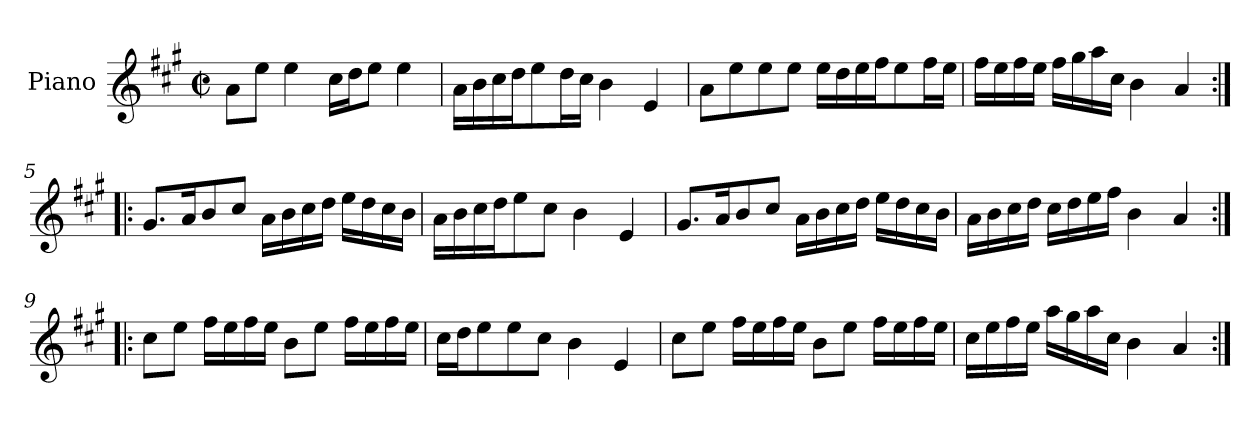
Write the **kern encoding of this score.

**kern
*part1
*staff1
*I"Piano
*I'Pno.
*clefG2
*k[f#c#g#]
*M2/2
*met(c|)
=1
8a\L
8ee\J
4ee\
16cc#\LL
16dd\J
8ee\J
4ee\
=2
16a\LL
16b\
16cc#\
16dd\J
8ee\
16dd\L
16cc#\JJ
4b\
4e/
=3
8a\L
8ee\
8ee\
8ee\J
16ee\LL
16dd\
16ee\
16ff#\J
8ee\
16ff#\L
16ee\JJ
=4
16ff#\LL
16ee\
16ff#\
16ee\JJ
16ff#\LL
16gg#\
16aa\
16cc#\JJ
4b\
4a/
=5:|!|:
8.g#/L
16a/K
8b/
8cc#/J
16a\LL
16b\
16cc#\
16dd\JJ
16ee\LL
16dd\
16cc#\
16b\JJ
=6
16a\LL
16b\
16cc#\
16dd\J
8ee\
8cc#\J
4b\
4e/
=7
8.g#/L
16a/K
8b/
8cc#/J
16a\LL
16b\
16cc#\
16dd\JJ
16ee\LL
16dd\
16cc#\
16b\JJ
=8
16a\LL
16b\
16cc#\
16dd\JJ
16cc#\LL
16dd\
16ee\
16ff#\JJ
4b\
4a/
=9:|!|:
8cc#\L
8ee\J
16ff#\LL
16ee\
16ff#\
16ee\JJ
8b\L
8ee\J
16ff#\LL
16ee\
16ff#\
16ee\JJ
=10
16cc#\LL
16dd\J
8ee\
8ee\
8cc#\J
4b\
4e/
=11
8cc#\L
8ee\J
16ff#\LL
16ee\
16ff#\
16ee\JJ
8b\L
8ee\J
16ff#\LL
16ee\
16ff#\
16ee\JJ
=12
16cc#\LL
16ee\
16ff#\
16ee\JJ
16aa\LL
16gg#\
16aa\
16cc#\JJ
4b\
4a/
=:|!
*-
